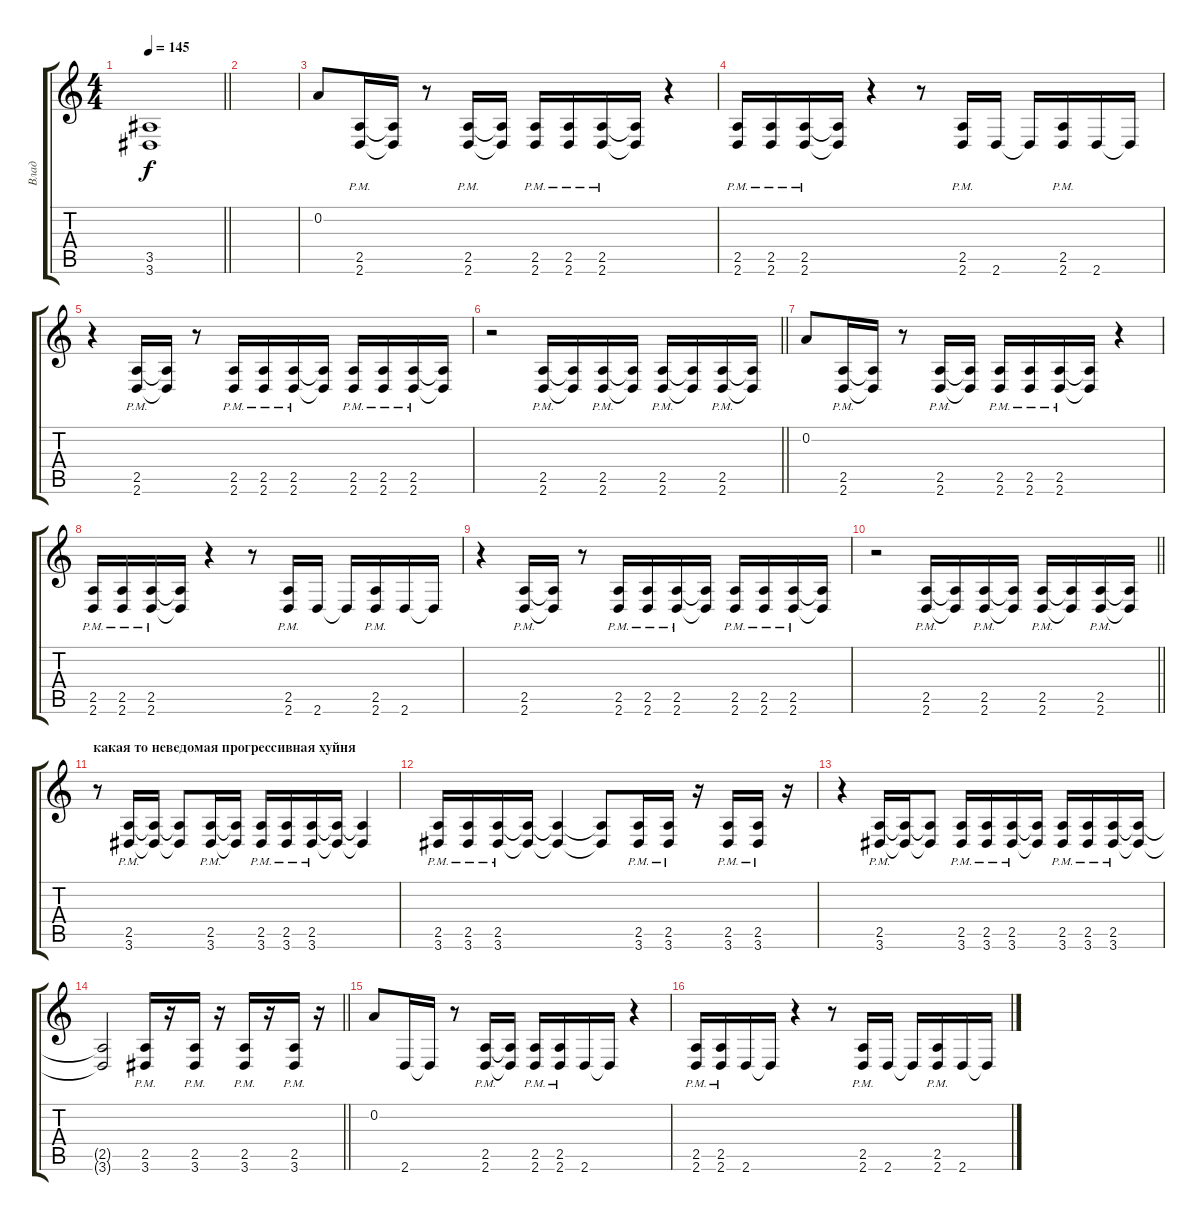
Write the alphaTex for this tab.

\track ("Влад" "Влад") {instrument distortionguitar}
\staff {score tabs}
\tuning (D4 A3 F3 C3 G2 C2) {hide}
\ts (4 4)
\tempo 145
\clef g2
\barLineRight lightlight
\ks c
(3.5 3.6).1{dy f} |
\section ("" "")
|
0.2.8 (2.5{pm} 2.6{pm}).16 (2.5{t} 2.6{t}).16 r.8 (2.5{pm} 2.6{pm}).16 (2.5{t} 2.6{t}).16 (2.5{pm} 2.6{pm}).16 (2.5{pm} 2.6{pm}).16 (2.5{pm} 2.6{pm}).16 (2.5{t} 2.6{t}).16 r.4 |
(2.5{pm} 2.6{pm}).16 (2.5{pm} 2.6{pm}).16 (2.5{pm} 2.6{pm}).16 (2.5{t} 2.6{t}).16 r.4 r.8 (2.5{pm} 2.6{pm}).16 2.6.16 2.6{t}.16 (2.5{pm} 2.6{pm}).16 2.6.16 2.6{t}.16 |
r.4 (2.5{pm} 2.6{pm}).16 (2.5{t} 2.6{t}).16 r.8 (2.5{pm} 2.6{pm}).16 (2.5{pm} 2.6{pm}).16 (2.5{pm} 2.6{pm}).16 (2.5{t} 2.6{t}).16 (2.5{pm} 2.6{pm}).16 (2.5{pm} 2.6{pm}).16 (2.5{pm} 2.6{pm}).16 (2.5{t} 2.6{t}).16 |
\barLineRight lightlight
r.2 (2.5{pm} 2.6{pm}).16 (2.5{t} 2.6{t}).16 (2.5{pm} 2.6{pm}).16 (2.5{t} 2.6{t}).16 (2.5{pm} 2.6{pm}).16 (2.5{t} 2.6{t}).16 (2.5{pm} 2.6{pm}).16 (2.5{t} 2.6{t}).16 |
0.2.8 (2.5{pm} 2.6{pm}).16 (2.5{t} 2.6{t}).16 r.8 (2.5{pm} 2.6{pm}).16 (2.5{t} 2.6{t}).16 (2.5{pm} 2.6{pm}).16 (2.5{pm} 2.6{pm}).16 (2.5{pm} 2.6{pm}).16 (2.5{t} 2.6{t}).16 r.4 |
(2.5{pm} 2.6{pm}).16 (2.5{pm} 2.6{pm}).16 (2.5{pm} 2.6{pm}).16 (2.5{t} 2.6{t}).16 r.4 r.8 (2.5{pm} 2.6{pm}).16 2.6.16 2.6{t}.16 (2.5{pm} 2.6{pm}).16 2.6.16 2.6{t}.16 |
r.4 (2.5{pm} 2.6{pm}).16 (2.5{t} 2.6{t}).16 r.8 (2.5{pm} 2.6{pm}).16 (2.5{pm} 2.6{pm}).16 (2.5{pm} 2.6{pm}).16 (2.5{t} 2.6{t}).16 (2.5{pm} 2.6{pm}).16 (2.5{pm} 2.6{pm}).16 (2.5{pm} 2.6{pm}).16 (2.5{t} 2.6{t}).16 |
\barLineRight lightlight
r.2 (2.5{pm} 2.6{pm}).16 (2.5{t} 2.6{t}).16 (2.5{pm} 2.6{pm}).16 (2.5{t} 2.6{t}).16 (2.5{pm} 2.6{pm}).16 (2.5{t} 2.6{t}).16 (2.5{pm} 2.6{pm}).16 (2.5{t} 2.6{t}).16 |
\section ("" "какая то неведомая прогрессивная хуйня")
r.8 (2.5{pm} 3.6{pm}).16 (2.5{t} 3.6{t}).16 (2.5{t} 3.6{t}).8 (2.5{pm} 3.6{pm}).16 (2.5{t} 3.6{t}).16 (2.5{pm} 3.6{pm}).16 (2.5{pm} 3.6{pm}).16 (2.5{pm} 3.6{pm}).16 (2.5{t} 3.6{t}).16 (2.5{t} 3.6{t}).4 |
(2.5{pm} 3.6{pm}).16 (2.5{pm} 3.6{pm}).16 (2.5{pm} 3.6{pm}).16 (2.5{t} 3.6{t}).16 (2.5{t} 3.6{t}).4 (2.5{t} 3.6{t}).8 (2.5{pm} 3.6{pm}).16 (2.5{pm} 3.6{pm}).16 r.16 (2.5{pm} 3.6{pm}).16 (2.5{pm} 3.6{pm}).16 r.16 |
r.4 (2.5{pm} 3.6{pm}).16 (2.5{t} 3.6{t}).16 (2.5{t} 3.6{t}).8 (2.5{pm} 3.6{pm}).16 (2.5{pm} 3.6{pm}).16 (2.5{pm} 3.6{pm}).16 (2.5{t} 3.6{t}).16 (2.5{pm} 3.6{pm}).16 (2.5{pm} 3.6{pm}).16 (2.5{pm} 3.6{pm}).16 (2.5{t} 3.6{t}).16 |
\barLineRight lightlight
(2.5{t} 3.6{t}).2 (2.5{pm} 3.6{pm}).16 r.16 (2.5{pm} 3.6{pm}).16 r.16 (2.5{pm} 3.6{pm}).16 r.16 (2.5{pm} 3.6{pm}).16 r.16 |
\section ("" "")
0.2.8 2.6.16 2.6{t}.16 r.8 (2.5{pm} 2.6{pm}).16 (2.5{t} 2.6{t}).16 (2.5{pm} 2.6{pm}).16 (2.5{pm} 2.6{pm}).16 2.6.16 2.6{t}.16 r.4 |
(2.5{pm} 2.6{pm}).16 (2.5{pm} 2.6{pm}).16 2.6.16 2.6{t}.16 r.4 r.8 (2.5{pm} 2.6{pm}).16 2.6.16 2.6{t}.16 (2.5{pm} 2.6{pm}).16 2.6.16 2.6{t}.16
